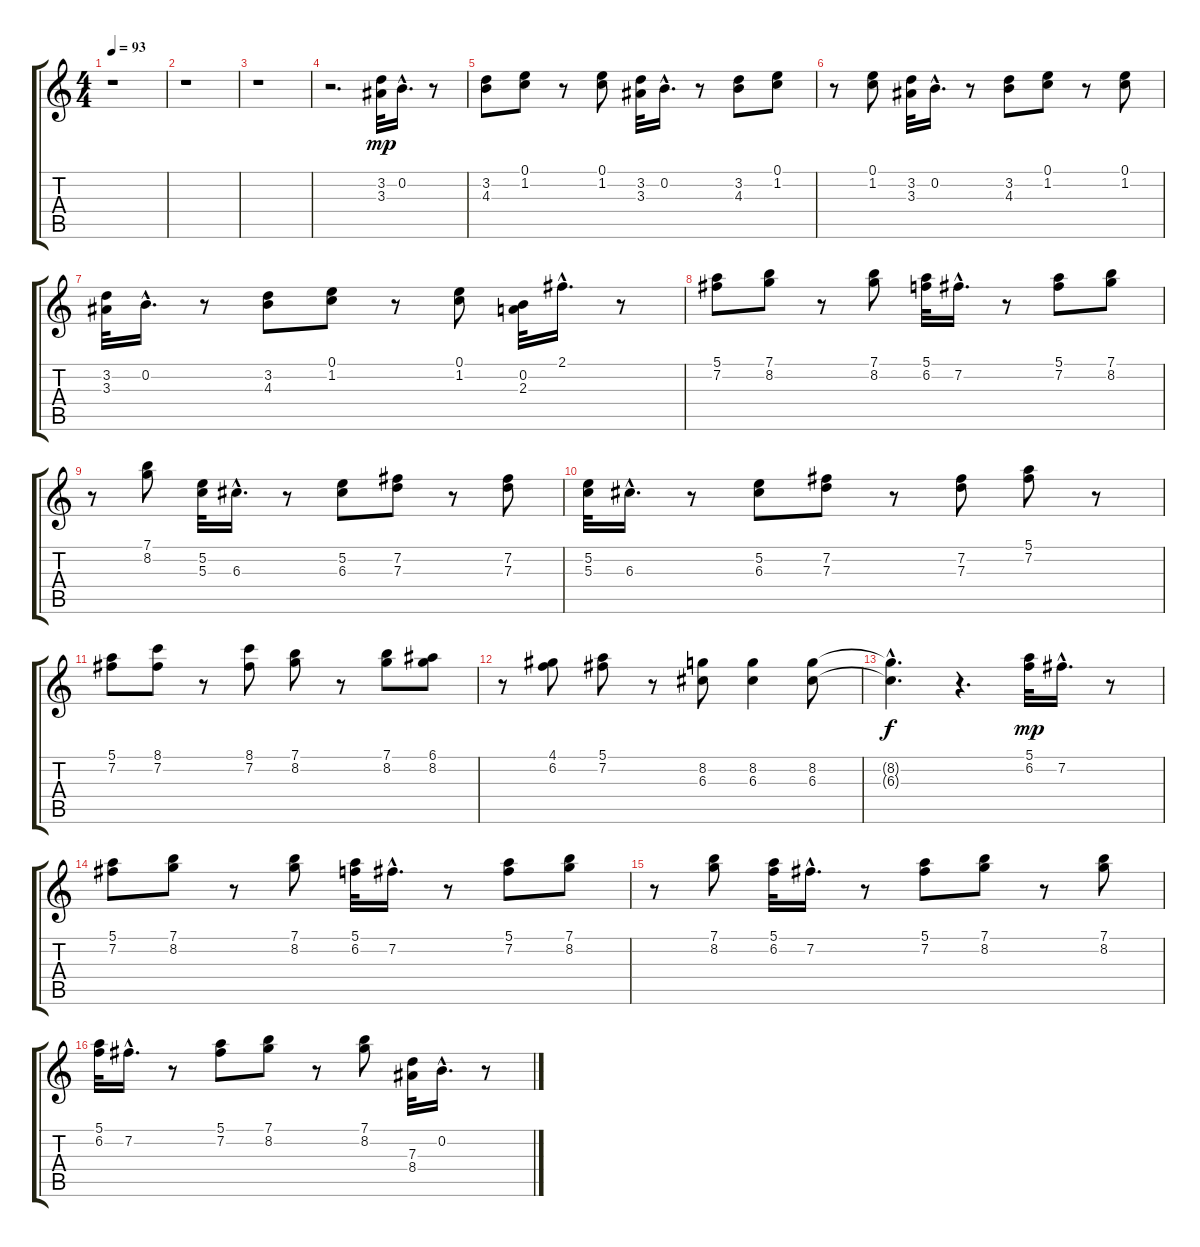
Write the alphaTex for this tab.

\track "" {instrument overdrivenguitar}
\staff {score tabs}
\tuning (E4 B3 G3 D3 A2 E2) {hide}
\ts (4 4)
\tempo 93
\clef g2
\ks c
r.1{dy mp instrument overdrivenguitar} |
r.1 |
r.1 |
r.2{d} (3.2 3.3).32 0.2{hac}.16{d} r.8 |
(3.2 4.3).8 (0.1 1.2).8 r.8 (0.1 1.2).8 (3.2 3.3).32 0.2{hac}.16{d} r.8 (3.2 4.3).8 (0.1 1.2).8 |
r.8 (0.1 1.2).8 (3.2 3.3).32 0.2{hac}.16{d} r.8 (3.2 4.3).8 (0.1 1.2).8 r.8 (0.1 1.2).8 |
(3.2 3.3).32 0.2{hac}.16{d} r.8 (3.2 4.3).8 (0.1 1.2).8 r.8 (0.1 1.2).8 (0.2 2.3).32 2.1{hac}.16{d} r.8 |
(5.1 7.2).8 (7.1 8.2).8 r.8 (7.1 8.2).8 (5.1 6.2).32 7.2{hac}.16{d} r.8 (5.1 7.2).8 (7.1 8.2).8 |
r.8 (7.1 8.2).8 (5.2 5.3).32 6.3{hac}.16{d} r.8 (5.2 6.3).8 (7.2 7.3).8 r.8 (7.2 7.3).8 |
(5.2 5.3).32 6.3{hac}.16{d} r.8 (5.2 6.3).8 (7.2 7.3).8 r.8 (7.2 7.3).8 (5.1 7.2).8 r.8 |
(5.1 7.2).8 (8.1 7.2).8 r.8 (8.1 7.2).8 (7.1 8.2).8 r.8 (7.1 8.2).8 (6.1 8.2).8 |
r.8 (4.1 6.2).8 (5.1 7.2).8 r.8 (8.2 6.3).8 (8.2 6.3).4 (8.2 6.3).8 |
(8.2{hac t} 6.3{hac t}).4{d dy f} r.4{d} (5.1 6.2).32{dy mp} 7.2{hac}.16{d} r.8 |
(5.1 7.2).8 (7.1 8.2).8 r.8 (7.1 8.2).8 (5.1 6.2).32 7.2{hac}.16{d} r.8 (5.1 7.2).8 (7.1 8.2).8 |
r.8 (7.1 8.2).8 (5.1 6.2).32 7.2{hac}.16{d} r.8 (5.1 7.2).8 (7.1 8.2).8 r.8 (7.1 8.2).8 |
(5.1 6.2).32 7.2{hac}.16{d} r.8 (5.1 7.2).8 (7.1 8.2).8 r.8 (7.1 8.2).8 (7.3 8.4).32 0.2{hac}.16{d} r.8
